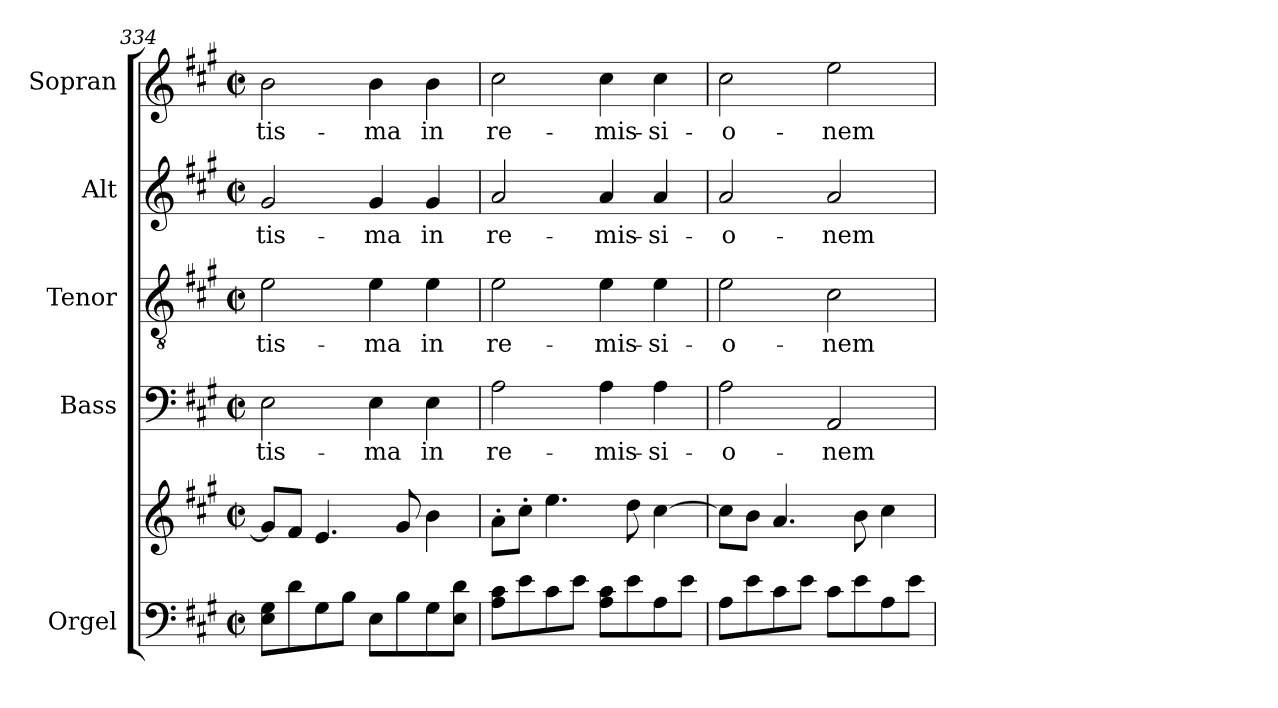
**kern	**kern	**kern	**text	**kern	**text	**kern	**text	**kern	**text
*part5	*part5	*part4	*part4	*part3	*part3	*part2	*part2	*part1	*part1
*staff6	*staff5	*staff4	*staff4	*staff3	*staff3	*staff2	*staff2	*staff1	*staff1
*I"Orgel	*	*I"Bass	*	*I"Tenor	*	*I"Alt	*	*I"Sopran	*
*I'Org.	*	*I'B.	*	*I'T.	*	*I'A.	*	*I'S.	*
*clefF4	*clefG2	*clefF4	*	*clefGv2	*	*clefG2	*	*clefG2	*
*k[f#c#g#]	*k[f#c#g#]	*k[f#c#g#]	*	*k[f#c#g#]	*	*k[f#c#g#]	*	*k[f#c#g#]	*
*A:	*A:	*A:	*	*A:	*	*A:	*	*A:	*
*M2/2	*M2/2	*M2/2	*	*M2/2	*	*M2/2	*	*M2/2	*
*met(c|)	*met(c|)	*met(c|)	*	*met(c|)	*	*met(c|)	*	*met(c|)	*
=334	=334	=334	=334	=334	=334	=334	=334	=334	=334
!	!	!	!LO:LY:b	!	!LO:LY:b	!	!LO:LY:b	!	!LO:LY:b
8E\ 8G#\L	8g#/L]	2E\	-tis-	2e\	-tis-	2g#/	-tis-	2b\	-tis-
8d\	8f#/J	.	.	.	.	.	.	.	.
8G#\	4.e/	.	.	.	.	.	.	.	.
8B\J	.	.	.	.	.	.	.	.	.
!	!	!	!LO:LY:b	!	!LO:LY:b	!	!LO:LY:b	!	!LO:LY:b
8E\L	.	4E\	-ma	4e\	-ma	4g#/	-ma	4b\	-ma
8B\	8g#/	.	.	.	.	.	.	.	.
!	!	!	!LO:LY:b	!	!LO:LY:b	!	!LO:LY:b	!	!LO:LY:b
8G#\	4b\	4E\	in	4e\	in	4g#/	in	4b\	in
8E\ 8d\J	.	.	.	.	.	.	.	.	.
=335	=335	=335	=335	=335	=335	=335	=335	=335	=335
!	!	!	!LO:LY:b	!	!LO:LY:b	!	!LO:LY:b	!	!LO:LY:b
8A\ 8c#\L	8a'>\L	2A\	re-	2e\	re-	2a/	re-	2cc#\	re-
8e\	8cc#'>\J	.	.	.	.	.	.	.	.
8c#\	4.ee\	.	.	.	.	.	.	.	.
8e\J	.	.	.	.	.	.	.	.	.
!	!	!	!LO:LY:b	!	!LO:LY:b	!	!LO:LY:b	!	!LO:LY:b
8A\ 8c#\L	.	4A\	-mis-	4e\	-mis-	4a/	-mis-	4cc#\	-mis-
8e\	8dd\	.	.	.	.	.	.	.	.
!	!	!	!LO:LY:b	!	!LO:LY:b	!	!LO:LY:b	!	!LO:LY:b
8A\	[4cc#\	4A\	-si-	4e\	-si-	4a/	-si-	4cc#\	-si-
8e\J	.	.	.	.	.	.	.	.	.
=336	=336	=336	=336	=336	=336	=336	=336	=336	=336
!	!	!	!LO:LY:b	!	!LO:LY:b	!	!LO:LY:b	!	!LO:LY:b
8A\L	8cc#\L]	2A\	-o-	2e\	-o-	2a/	-o-	2cc#\	-o-
8e\	8b\J	.	.	.	.	.	.	.	.
8c#\	4.a/	.	.	.	.	.	.	.	.
8e\J	.	.	.	.	.	.	.	.	.
!	!	!	!LO:LY:b	!	!LO:LY:b	!	!LO:LY:b	!	!LO:LY:b
8c#\L	.	2AA/	-nem	2c#\	-nem	2a/	-nem	2ee\	-nem
8e\	8b\	.	.	.	.	.	.	.	.
8A\	4cc#\	.	.	.	.	.	.	.	.
8e\J	.	.	.	.	.	.	.	.	.
=	=	=	=	=	=	=	=	=	=
*-	*-	*-	*-	*-	*-	*-	*-	*-	*-
